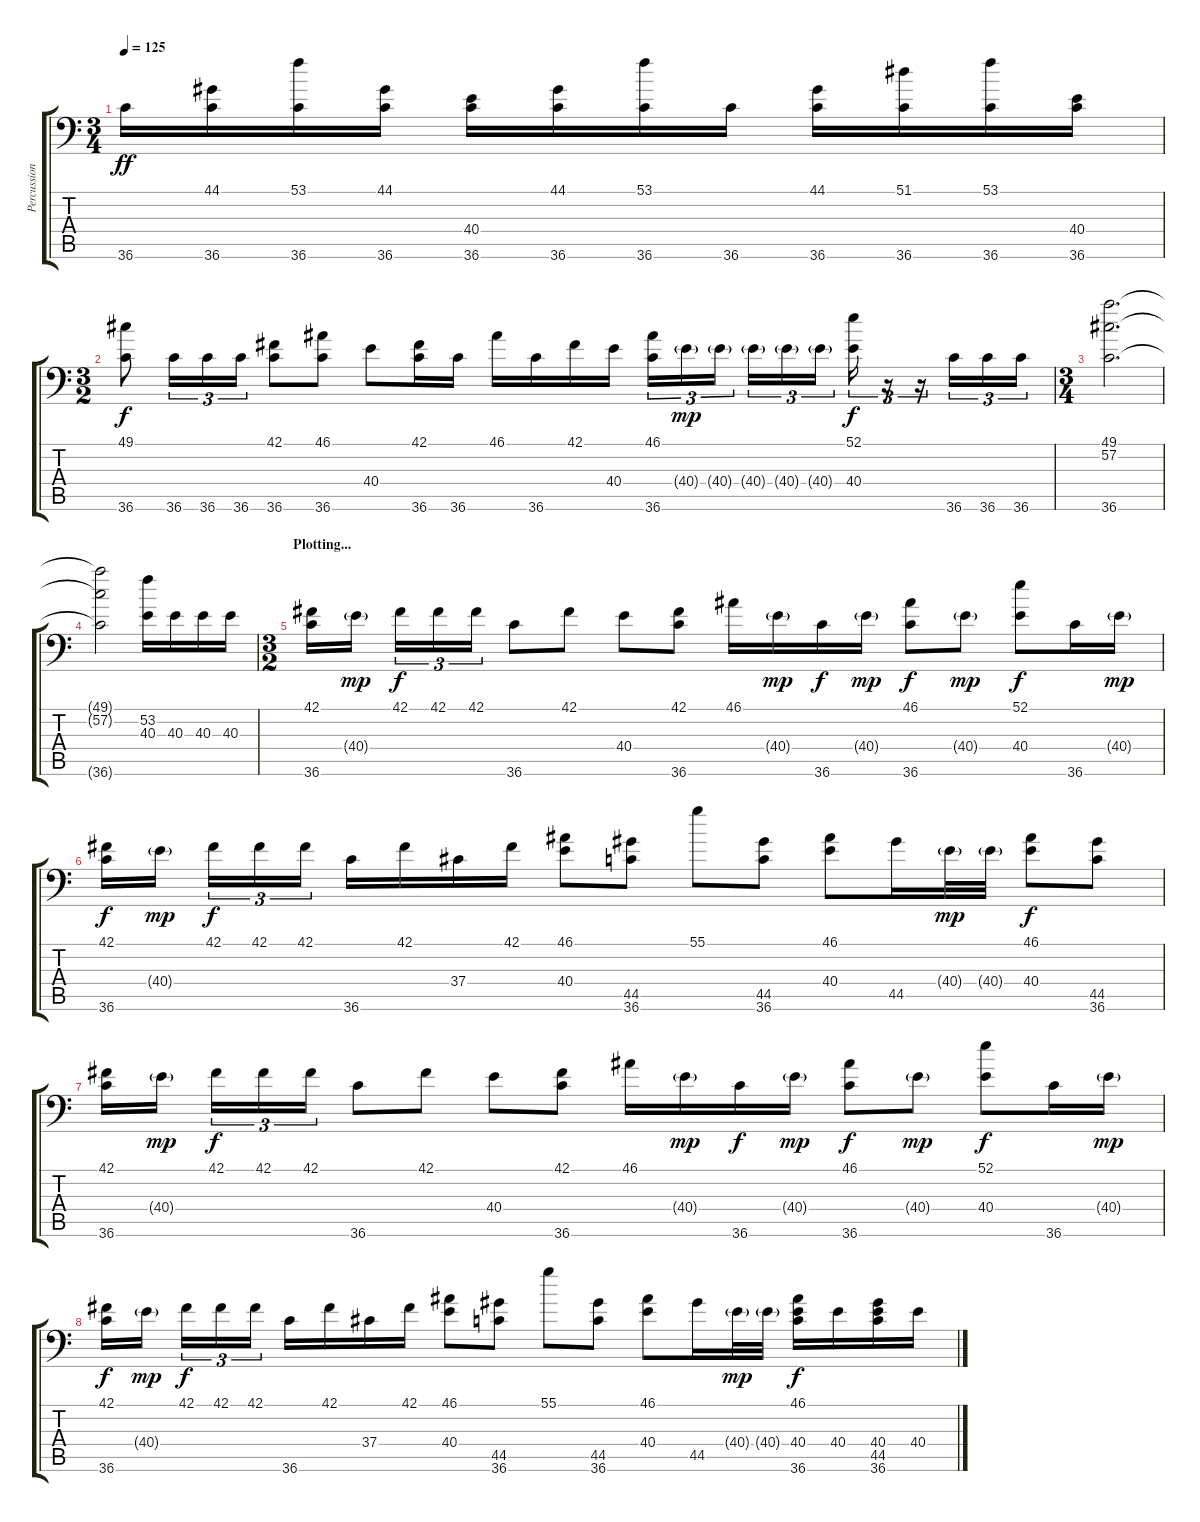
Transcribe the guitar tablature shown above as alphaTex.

\track ("Percussion" "Percussion") {instrument acousticgrandpiano}
\staff {score tabs}
\tuning (C-1 C-1 C-1 C-1 C-1 C-1) {hide}
\ts (3 4)
\tempo 125
\clef f4
\ks c
36.6.16{dy ff} (44.1 36.6).16 (53.1 36.6).16 (44.1 36.6).16 (40.4 36.6).16 (44.1 36.6).16 (53.1 36.6).16 36.6.16 (44.1 36.6).16 (51.1 36.6).16 (53.1 36.6).16 (40.4 36.6).16 |
\ts (3 2)
(49.1 36.6).8{dy f} 36.6.16{tu (3 2)} 36.6.16{tu (3 2)} 36.6.16{tu (3 2)} (42.1 36.6).8 (46.1 36.6).8 40.4.8 (42.1 36.6).16 36.6.16 46.1.16 36.6.16 42.1.16 40.4.16 (46.1 36.6).16{tu (3 2)} 40.4{g}.16{tu (3 2) dy mp} 40.4{g}.16{tu (3 2)} 40.4{g}.16{tu (3 2)} 40.4{g}.16{tu (3 2)} 40.4{g}.16{tu (3 2)} (52.1 40.4).16{tu (3 2) dy f} r.16{tu (3 2)} r.16{tu (3 2)} 36.6.16{tu (3 2)} 36.6.16{tu (3 2)} 36.6.16{tu (3 2)} |
\ts (3 4)
(49.1 57.2 36.6).2{d} |
(49.1{t} 57.2{t} 36.6{t}).2 (53.2 40.3).16 40.3.16 40.3.16 40.3.16 |
\ts (3 2)
\section ("" "Plotting...")
(42.1 36.6).16 40.4{g}.16{dy mp} 42.1.16{tu (3 2) dy f} 42.1.16{tu (3 2)} 42.1.16{tu (3 2)} 36.6.8 42.1.8 40.4.8 (42.1 36.6).8 46.1.16 40.4{g}.16{dy mp} 36.6.16{dy f} 40.4{g}.16{dy mp} (46.1 36.6).8{dy f} 40.4{g}.8{dy mp} (52.1 40.4).8{dy f} 36.6.16 40.4{g}.16{dy mp} |
(42.1 36.6).16{dy f} 40.4{g}.16{dy mp} 42.1.16{tu (3 2) dy f} 42.1.16{tu (3 2)} 42.1.16{tu (3 2)} 36.6.16 42.1.16 37.4.16 42.1.16 (46.1 40.4).8 (44.5 36.6).8 55.1.8 (44.5 36.6).8 (46.1 40.4).8 44.5.16 40.4{g}.32{dy mp} 40.4{g}.32 (46.1 40.4).8{dy f} (44.5 36.6).8 |
(42.1 36.6).16 40.4{g}.16{dy mp} 42.1.16{tu (3 2) dy f} 42.1.16{tu (3 2)} 42.1.16{tu (3 2)} 36.6.8 42.1.8 40.4.8 (42.1 36.6).8 46.1.16 40.4{g}.16{dy mp} 36.6.16{dy f} 40.4{g}.16{dy mp} (46.1 36.6).8{dy f} 40.4{g}.8{dy mp} (52.1 40.4).8{dy f} 36.6.16 40.4{g}.16{dy mp} |
(42.1 36.6).16{dy f} 40.4{g}.16{dy mp} 42.1.16{tu (3 2) dy f} 42.1.16{tu (3 2)} 42.1.16{tu (3 2)} 36.6.16 42.1.16 37.4.16 42.1.16 (46.1 40.4).8 (44.5 36.6).8 55.1.8 (44.5 36.6).8 (46.1 40.4).8 44.5.16 40.4{g}.32{dy mp} 40.4{g}.32 (46.1 40.4 36.6).16{dy f} 40.4.16 (40.4 44.5 36.6).16 40.4.16
